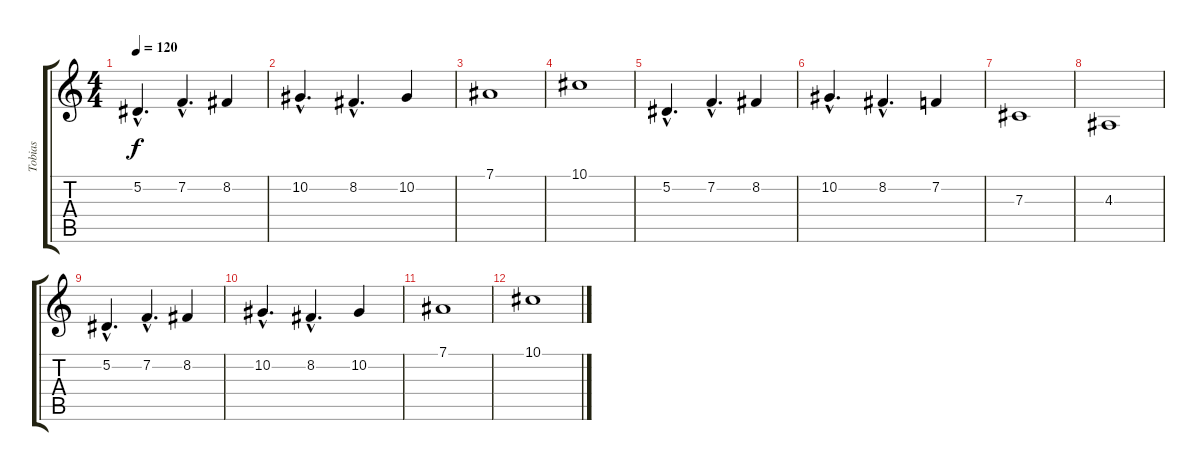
\track ("Tobias" "Tobias") {instrument stringensemble1}
\staff {score tabs}
\tuning (Eb4 Bb3 Gb3 Db3 Ab2 Eb2) {hide}
\ts (4 4)
\tempo 120
\clef g2
\ks c
5.2{hac}.4{d dy f} 7.2{hac}.4{d} 8.2.4 |
10.2{hac}.4{d} 8.2{hac}.4{d} 10.2.4 |
7.1.1 |
10.1.1 |
5.2{hac}.4{d} 7.2{hac}.4{d} 8.2.4 |
10.2{hac}.4{d} 8.2{hac}.4{d} 7.2.4 |
7.3.1 |
4.3.1 |
5.2{hac}.4{d} 7.2{hac}.4{d} 8.2.4 |
10.2{hac}.4{d} 8.2{hac}.4{d} 10.2.4 |
7.1.1 |
10.1.1
